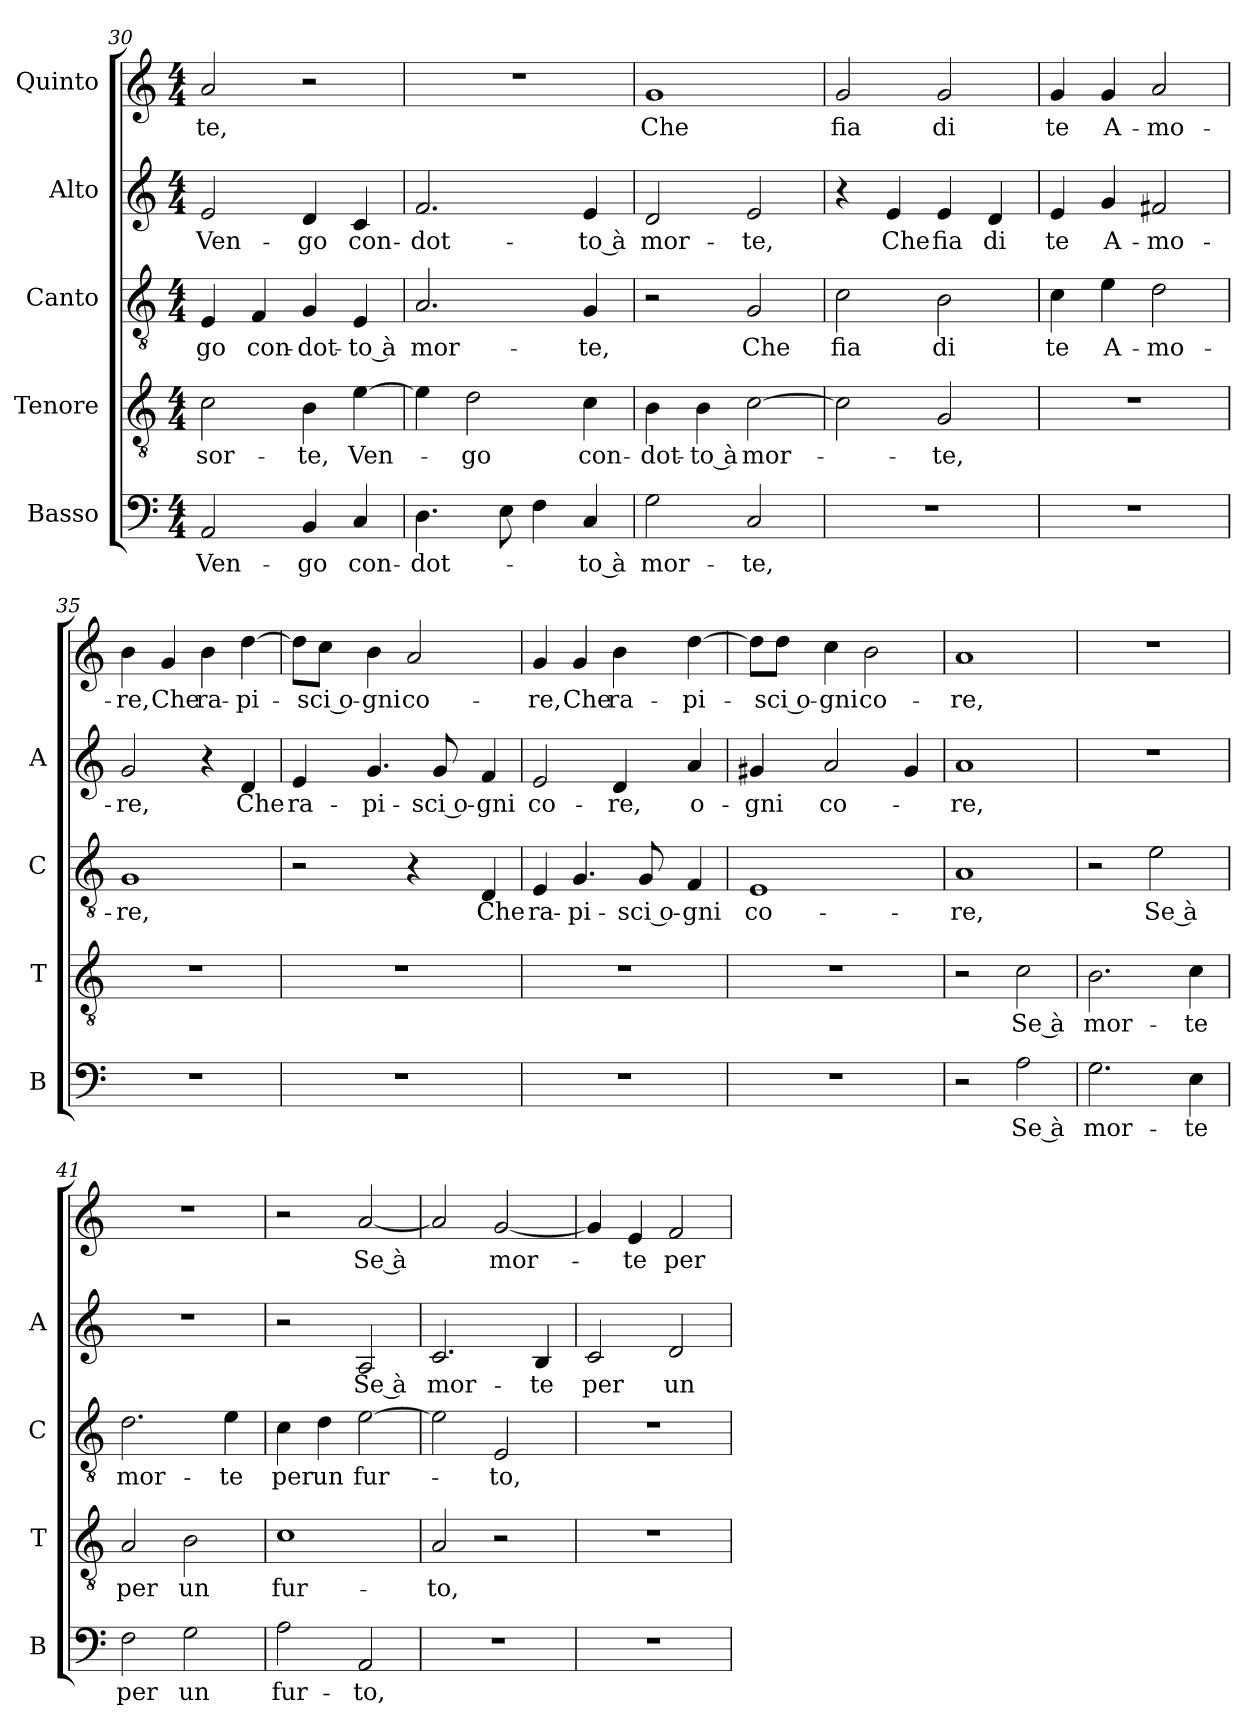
**kern	**text	**kern	**text	**kern	**text	**kern	**text	**kern	**text
*part5	*part5	*part4	*part4	*part3	*part3	*part2	*part2	*part1	*part1
*staff5	*staff5	*staff4	*staff4	*staff3	*staff3	*staff2	*staff2	*staff1	*staff1
*I"Basso	*	*I"Tenore	*	*I"Canto	*	*I"Alto	*	*I"Quinto	*
*I'B	*	*I'T	*	*I'C	*	*I'A	*	*	*
*clefF4	*	*clefGv2	*	*clefGv2	*	*clefG2	*	*clefG2	*
*k[]	*	*k[]	*	*k[]	*	*k[]	*	*k[]	*
*C:	*	*C:	*	*C:	*	*C:	*	*C:	*
*M4/4	*	*M4/4	*	*M4/4	*	*M4/4	*	*M4/4	*
=30	=30	=30	=30	=30	=30	=30	=30	=30	=30
!	!LO:LY:b	!	!LO:LY:b	!	!LO:LY:b	!	!LO:LY:b	!	!LO:LY:b
2AA/	Ven-	2c\	sor-	4E/	-go	2e/	Ven-	2a/	-te,
!	!	!	!	!	!LO:LY:b	!	!	!	!
.	.	.	.	4F/	con-	.	.	.	.
!	!LO:LY:b	!	!LO:LY:b	!	!LO:LY:b	!	!LO:LY:b	!	!
4BB/	-go	4B\	-te,	4G/	-dot-	4d/	-go	2r	.
!	!LO:LY:b	!	!LO:LY:b	!	!LO:LY:b	!	!LO:LY:b	!	!
4C/	con-	[4e\	Ven-	4E/	-to à	4c/	con-	.	.
=31	=31	=31	=31	=31	=31	=31	=31	=31	=31
!	!LO:LY:b	!	!	!	!LO:LY:b	!	!LO:LY:b	!	!
4.D\	-dot-	4e\]	.	2.A/	mor-	2.f/	-dot-	1r	.
!	!	!	!LO:LY:b	!	!	!	!	!	!
.	.	2d\	-go	.	.	.	.	.	.
8E\	.	.	.	.	.	.	.	.	.
4F\	.	.	.	.	.	.	.	.	.
!	!LO:LY:b	!	!LO:LY:b	!	!LO:LY:b	!	!LO:LY:b	!	!
4C/	-to à	4c\	con-	4G/	-te,	4e/	-to à	.	.
=32	=32	=32	=32	=32	=32	=32	=32	=32	=32
!	!LO:LY:b	!	!LO:LY:b	!	!	!	!LO:LY:b	!	!LO:LY:b
2G\	mor-	4B\	-dot-	2r	.	2d/	mor-	1g	Che
!	!	!	!LO:LY:b	!	!	!	!	!	!
.	.	4B\	-to à	.	.	.	.	.	.
!	!LO:LY:b	!	!LO:LY:b	!	!LO:LY:b	!	!LO:LY:b	!	!
2C/	-te,	[2c\	mor-	2G/	Che	2e/	-te,	.	.
=33	=33	=33	=33	=33	=33	=33	=33	=33	=33
!	!	!	!	!	!LO:LY:b	!	!	!	!LO:LY:b
1r	.	2c\]	.	2c\	fia	4r	.	2g/	fia
!	!	!	!	!	!	!	!LO:LY:b	!	!
.	.	.	.	.	.	4e/	Che	.	.
!	!	!	!LO:LY:b	!	!LO:LY:b	!	!LO:LY:b	!	!LO:LY:b
.	.	2G/	-te,	2B\	di	4e/	fia	2g/	di
!	!	!	!	!	!	!	!LO:LY:b	!	!
.	.	.	.	.	.	4d/	di	.	.
=34	=34	=34	=34	=34	=34	=34	=34	=34	=34
!	!	!	!	!	!LO:LY:b	!	!LO:LY:b	!	!LO:LY:b
1r	.	1r	.	4c\	te	4e/	te	4g/	te
!	!	!	!	!	!LO:LY:b	!	!LO:LY:b	!	!LO:LY:b
.	.	.	.	4e\	A-	4g/	A-	4g/	A-
!	!	!	!	!	!LO:LY:b	!	!LO:LY:b	!	!LO:LY:b
.	.	.	.	2d\	-mo-	2f#X/	-mo-	2a/	-mo-
=35	=35	=35	=35	=35	=35	=35	=35	=35	=35
!	!	!	!	!	!LO:LY:b	!	!LO:LY:b	!	!LO:LY:b
1r	.	1r	.	1G	-re,	2g/	-re,	4b\	-re,
!	!	!	!	!	!	!	!	!	!LO:LY:b
.	.	.	.	.	.	.	.	4g/	Che
!	!	!	!	!	!	!	!	!	!LO:LY:b
.	.	.	.	.	.	4r	.	4b\	ra-
!	!	!	!	!	!	!	!LO:LY:b	!	!LO:LY:b
.	.	.	.	.	.	4d/	Che	[4dd\	-pi-
!!LO:LB:g=z
=36	=36	=36	=36	=36	=36	=36	=36	=36	=36
!	!	!	!	!	!	!	!LO:LY:b	!	!
1r	.	1r	.	2r	.	4e/	ra-	8dd\L]	.
!	!	!	!	!	!	!	!	!	!LO:LY:b
.	.	.	.	.	.	.	.	8cc\J	-sci o-
!	!	!	!	!	!	!	!LO:LY:b	!	!LO:LY:b
.	.	.	.	.	.	4.g/	-pi-	4b\	-gni
!	!	!	!	!	!	!	!	!	!LO:LY:b
.	.	.	.	4r	.	.	.	2a/	co-
!	!	!	!	!	!	!	!LO:LY:b	!	!
.	.	.	.	.	.	8g/	-sci o-	.	.
!	!	!	!	!	!LO:LY:b	!	!LO:LY:b	!	!
.	.	.	.	4D/	Che	4f/	-gni	.	.
=37	=37	=37	=37	=37	=37	=37	=37	=37	=37
!	!	!	!	!	!LO:LY:b	!	!LO:LY:b	!	!LO:LY:b
1r	.	1r	.	4E/	ra-	2e/	co-	4g/	-re,
!	!	!	!	!	!LO:LY:b	!	!	!	!LO:LY:b
.	.	.	.	4.G/	-pi-	.	.	4g/	Che
!	!	!	!	!	!	!	!LO:LY:b	!	!LO:LY:b
.	.	.	.	.	.	4d/	-re,	4b\	ra-
!	!	!	!	!	!LO:LY:b	!	!	!	!
.	.	.	.	8G/	-sci o-	.	.	.	.
!	!	!	!	!	!LO:LY:b	!	!LO:LY:b	!	!LO:LY:b
.	.	.	.	4F/	-gni	4a/	o-	[4dd\	-pi-
=38	=38	=38	=38	=38	=38	=38	=38	=38	=38
!	!	!	!	!	!LO:LY:b	!	!LO:LY:b	!	!
1r	.	1r	.	1E	co-	4g#X/	-gni	8dd\L]	.
!	!	!	!	!	!	!	!	!	!LO:LY:b
.	.	.	.	.	.	.	.	8dd\J	-sci o-
!	!	!	!	!	!	!	!LO:LY:b	!	!LO:LY:b
.	.	.	.	.	.	2a/	co-	4cc\	-gni
!	!	!	!	!	!	!	!	!	!LO:LY:b
.	.	.	.	.	.	.	.	2b\	co-
.	.	.	.	.	.	4g#/	.	.	.
=39	=39	=39	=39	=39	=39	=39	=39	=39	=39
!	!	!	!	!	!LO:LY:b	!	!LO:LY:b	!	!LO:LY:b
2r	.	2r	.	1A	-re,	1a	-re,	1a	-re,
!	!LO:LY:b	!	!LO:LY:b	!	!	!	!	!	!
2A\	Se à	2c\	Se à	.	.	.	.	.	.
=40	=40	=40	=40	=40	=40	=40	=40	=40	=40
!	!LO:LY:b	!	!LO:LY:b	!	!	!	!	!	!
2.G\	mor-	2.B\	mor-	2r	.	1r	.	1r	.
!	!	!	!	!	!LO:LY:b	!	!	!	!
.	.	.	.	2e\	Se à	.	.	.	.
!	!LO:LY:b	!	!LO:LY:b	!	!	!	!	!	!
4E\	-te	4c\	-te	.	.	.	.	.	.
=41	=41	=41	=41	=41	=41	=41	=41	=41	=41
!	!LO:LY:b	!	!LO:LY:b	!	!LO:LY:b	!	!	!	!
2F\	per	2A/	per	2.d\	mor-	1r	.	1r	.
!	!LO:LY:b	!	!LO:LY:b	!	!	!	!	!	!
2G\	un	2B\	un	.	.	.	.	.	.
!	!	!	!	!	!LO:LY:b	!	!	!	!
.	.	.	.	4e\	-te	.	.	.	.
=42	=42	=42	=42	=42	=42	=42	=42	=42	=42
!	!LO:LY:b	!	!LO:LY:b	!	!LO:LY:b	!	!	!	!
2A\	fur-	1c	fur-	4c\	per	2r	.	2r	.
!	!	!	!	!	!LO:LY:b	!	!	!	!
.	.	.	.	4d\	un	.	.	.	.
!	!LO:LY:b	!	!	!	!LO:LY:b	!	!LO:LY:b	!	!LO:LY:b
2AA/	-to,	.	.	[2e\	fur-	2A/	Se à	[2a/	Se à
=43	=43	=43	=43	=43	=43	=43	=43	=43	=43
!	!	!	!LO:LY:b	!	!	!	!LO:LY:b	!	!
1r	.	2A/	-to,	2e\]	.	2.c/	mor-	2a/]	.
!	!	!	!	!	!LO:LY:b	!	!	!	!LO:LY:b
.	.	2r	.	2E/	-to,	.	.	[2g/	mor-
!	!	!	!	!	!	!	!LO:LY:b	!	!
.	.	.	.	.	.	4B/	-te	.	.
!!LO:PB:g=z
=44	=44	=44	=44	=44	=44	=44	=44	=44	=44
!	!	!	!	!	!	!	!LO:LY:b	!	!
1r	.	1r	.	1r	.	2c/	per	4g/]	.
!	!	!	!	!	!	!	!	!	!LO:LY:b
.	.	.	.	.	.	.	.	4e/	-te
!	!	!	!	!	!	!	!LO:LY:b	!	!LO:LY:b
.	.	.	.	.	.	2d/	un	2f/	per
=	=	=	=	=	=	=	=	=	=
*-	*-	*-	*-	*-	*-	*-	*-	*-	*-
